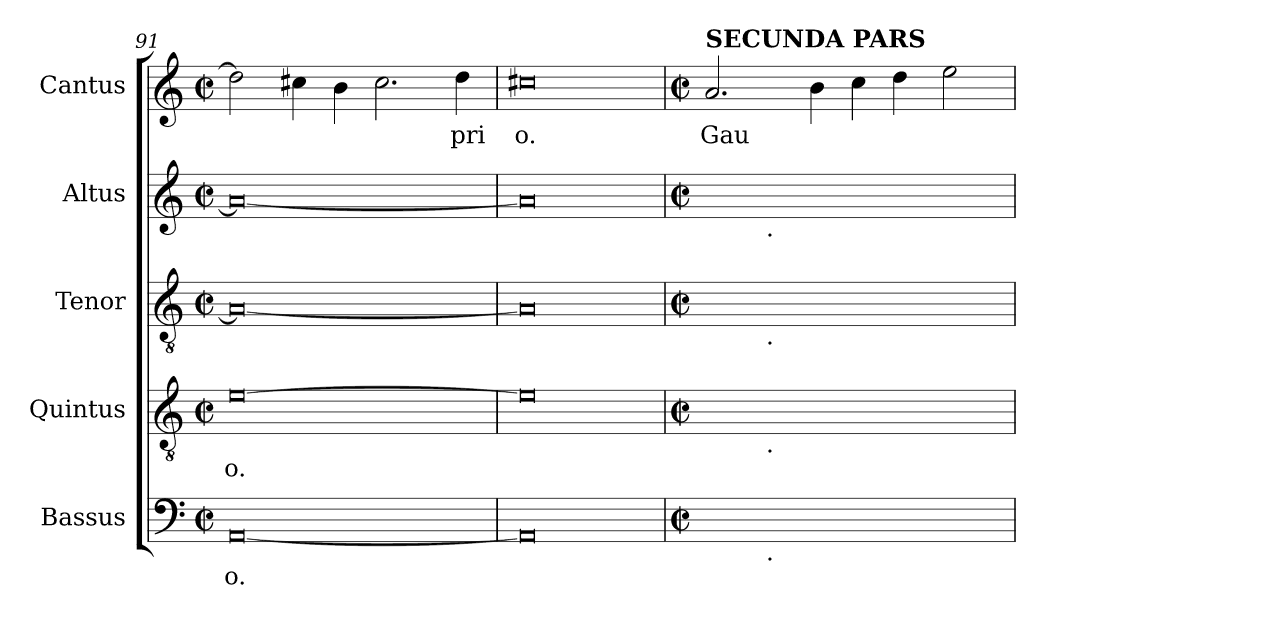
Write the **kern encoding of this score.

**kern	**text	**kern	**text	**kern	**kern	**kern	**text
*part5	*part5	*part4	*part4	*part3	*part2	*part1	*part1
*staff5	*staff5	*staff4	*staff4	*staff3	*staff2	*staff1	*staff1
*I"Bassus	*	*I"Quintus	*	*I"Tenor	*I"Altus	*I"Cantus	*
*clefF4	*	*clefGv2	*	*clefGv2	*clefG2	*clefG2	*
*	*	*	*	*	*k[]	*	*
*	*	*	*	*	*C:	*	*
*M2/2	*	*M2/2	*	*M2/2	*M2/2	*M2/2	*
*met(c|)	*	*met(c|)	*	*met(c|)	*met(c|)	*met(c|)	*
=91	=91	=91	=91	=91	=91	=91	=91
!	!LO:LY:b:cj	!	!LO:LY:b:cj	!	!	!	!
[<0AA	o.	[>0e	-o.	0A_<	0a_<	2dd\]	.
.	.	.	.	.	.	4cc#X\	.
.	.	.	.	.	.	4b\	.
.	.	.	.	.	.	2.cc#\	.
!	!	!	!	!	!	!	!LO:LY:b:cj
.	.	.	.	.	.	4dd\	pri
=92	=92	=92	=92	=92	=92	=92	=92
!	!	!	!	!	!	!	!LO:LY:b:cj
0AA]	.	0e]	.	0A]	0a]	0cc#X	o.
!!LO:LB:g=z
=93	=93!	=93	=93!	=93	=93	=93!	=93!
*M2/2	*	*M2/2	*	*M2/2	*M2/2	*M2/2	*
*met(c|)	*	*met(c|)	*	*met(c|)	*met(c|)	*met(c|)	*
!	!	!	!	!	!	!LO:TX:a:B:t=SECUNDA PARS	!
!	!	!	!	!	!	!	!LO:LY:b
4...ryy	.	4...ryy	.	4...ryy	4...ryy	2.a/	Gau
!	!	!	!	!	!LO:TX:b:t=.	!	!
!	!	!	!	!LO:TX:b:t=.	!	!	!
!	!	!LO:TX:b:t=.	!	!	!	!	!
!LO:TX:b:t=.	!	!	!	!	!	!	!
1ryy	.	1ryy	.	1ryy	1ryy	.	.
.	.	.	.	.	.	4b\	.
.	.	.	.	.	.	4cc\	.
.	.	.	.	.	.	4dd\	.
2ryy	.	2ryy	.	2ryy	2ryy	.	.
.	.	.	.	.	.	2ee\	.
32ryy	.	32ryy	.	32ryy	32ryy	.	.
=	=	=	=	=	=	=	=
*-	*-	*-	*-	*-	*-	*-	*-
